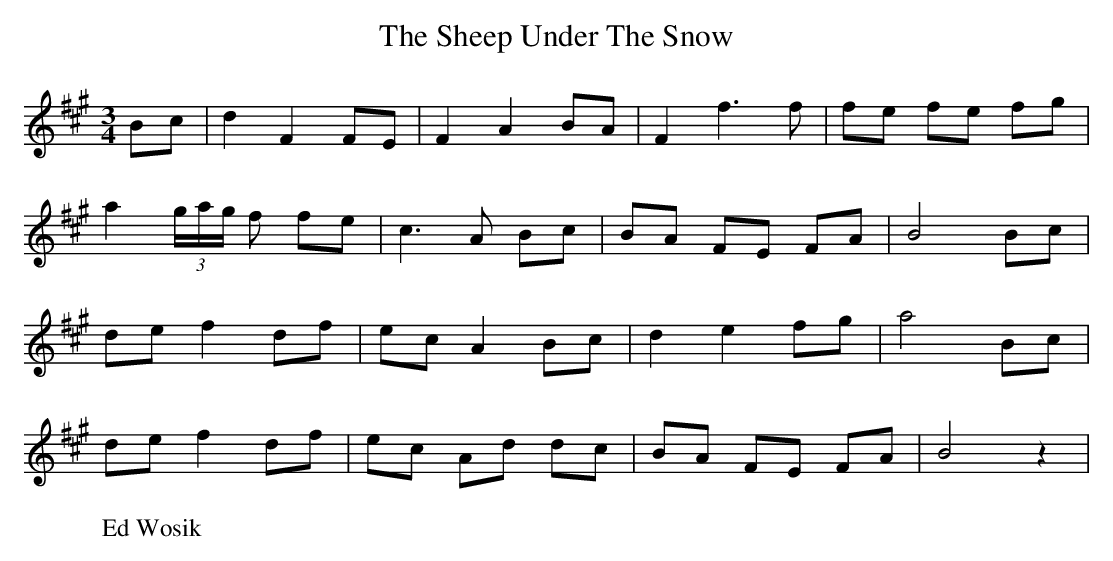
X:1
T:Sheep Under The Snow, The
M:3/4
L:1/8
W:Ed Wosik
K:Bdor
Bc| d2 F2 FE| F2 A2 BA|F2 f3 f| fe fe fg|
a2 (3g/2a/2g/2 f fe|c3 A Bc|BA FE FA|B4 Bc|
de f2 df |ec A2 Bc|d2 e2 fg|a4 Bc|
de f2 df |ec Ad dc|BA FE FA|B4z2|
